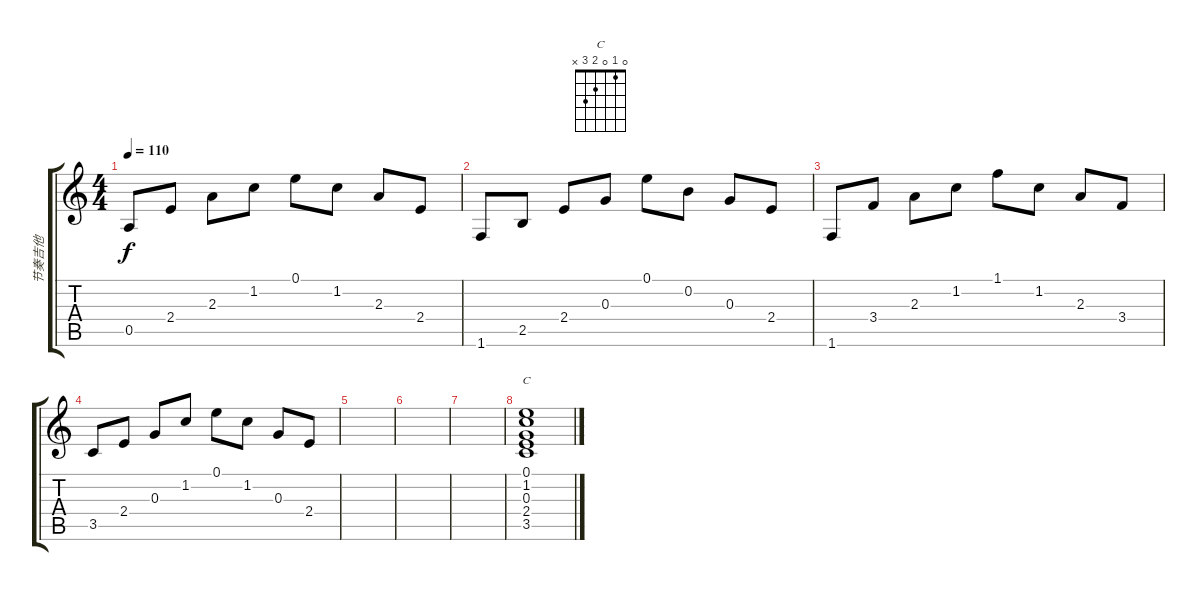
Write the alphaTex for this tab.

\track ("节奏吉他" "节奏吉他") {instrument acousticguitarnylon}
\staff {score tabs}
\tuning (E4 B3 G3 D3 A2 E2) {hide}
\chord ("C" 0 1 0 2 3 x)
\ts (4 4)
\tempo 110
\clef g2
\ks c
0.5.8{dy f} 2.4.8 2.3.8 1.2.8 0.1.8 1.2.8 2.3.8 2.4.8 |
1.6.8 2.5.8 2.4.8 0.3.8 0.1.8 0.2.8 0.3.8 2.4.8 |
1.6.8 3.4.8 2.3.8 1.2.8 1.1.8 1.2.8 2.3.8 3.4.8 |
3.5.8 2.4.8 0.3.8 1.2.8 0.1.8 1.2.8 0.3.8 2.4.8 |
|
|
|
(0.1 1.2 0.3 2.4 3.5).1{ch "C"}
